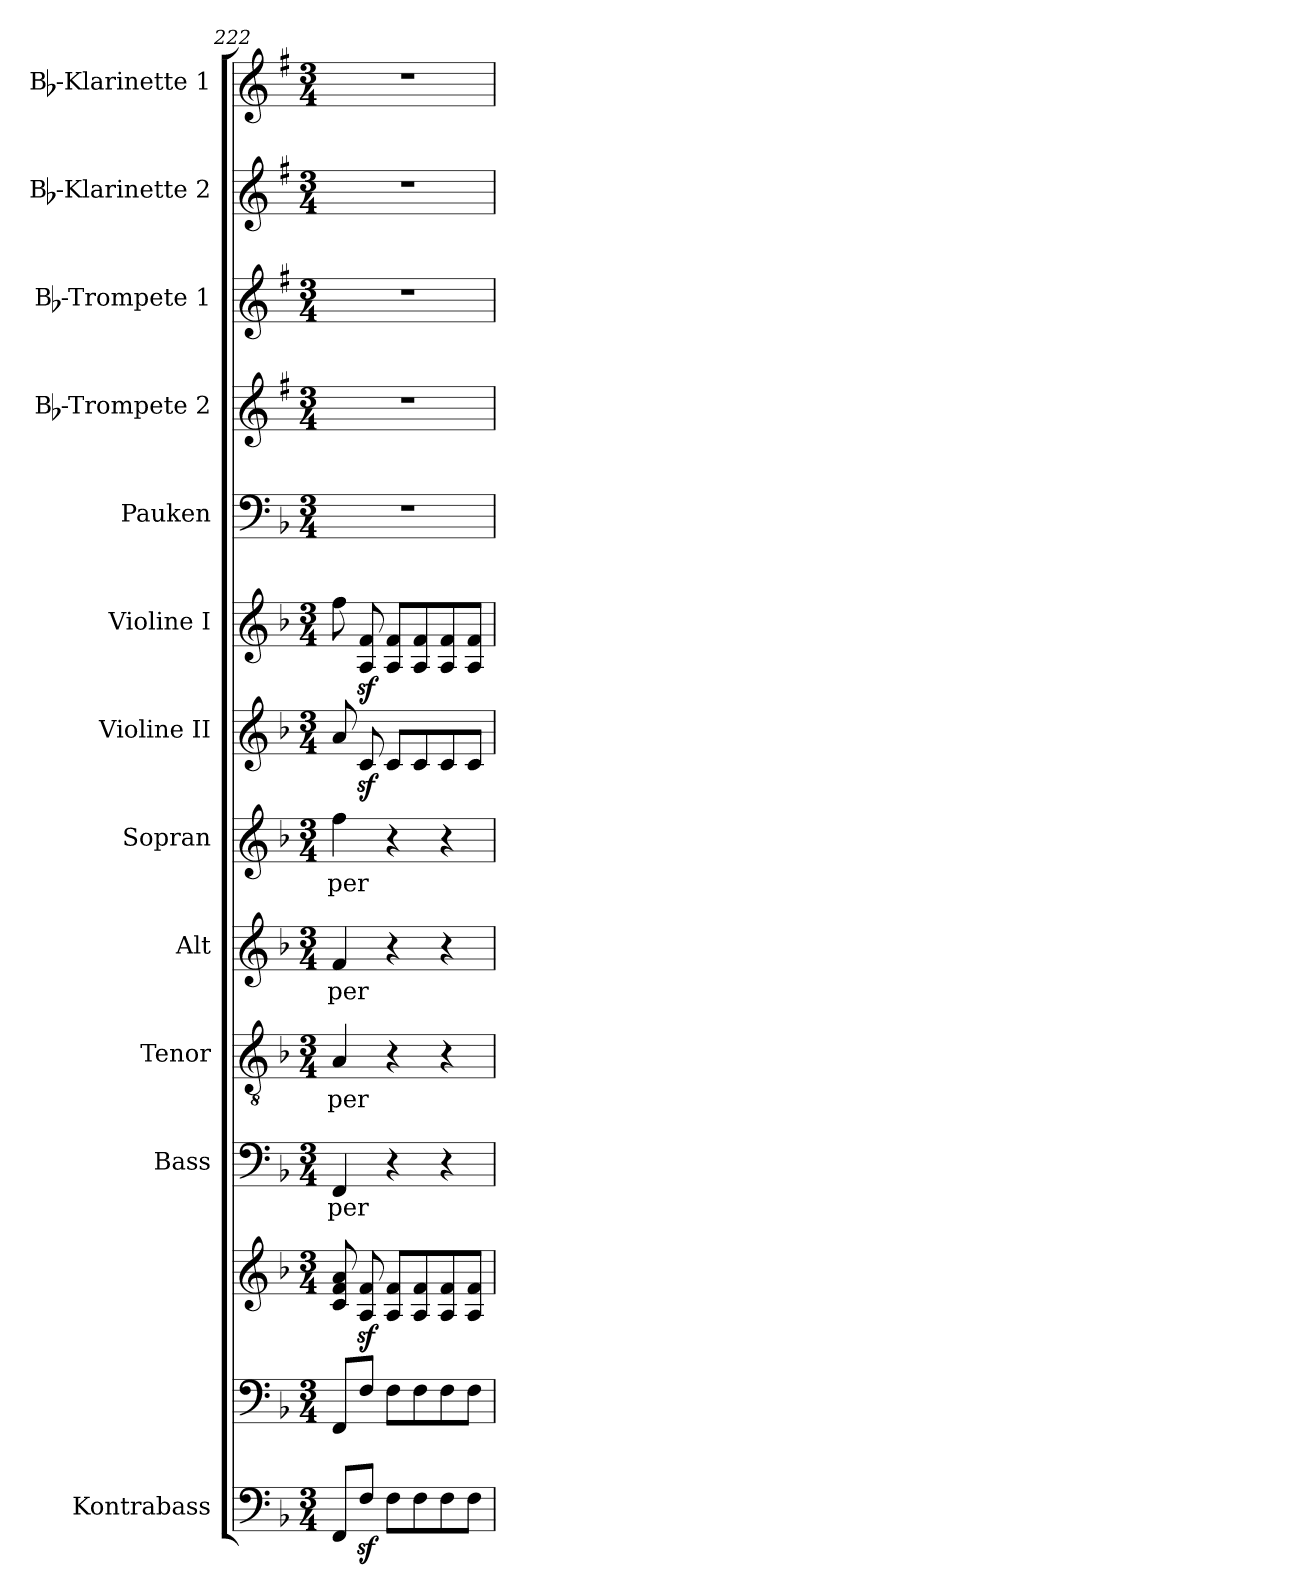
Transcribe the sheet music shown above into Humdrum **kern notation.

**kern	**kern	**kern	**kern	**text	**kern	**text	**kern	**text	**kern	**text	**kern	**kern	**kern	**kern	**kern	**kern	**kern
*part13	*part12	*part12	*part11	*part11	*part10	*part10	*part9	*part9	*part8	*part8	*part7	*part6	*part5	*part4	*part3	*part2	*part1
*staff14	*staff13	*staff12	*staff11	*staff11	*staff10	*staff10	*staff9	*staff9	*staff8	*staff8	*staff7	*staff6	*staff5	*staff4	*staff3	*staff2	*staff1
*I"Kontrabass	*	*	*I"Bass	*	*I"Tenor	*	*I"Alt	*	*I"Sopran	*	*I"Violine II	*I"Violine I	*I"Pauken	*I"Bb-Trompete 2	*I"Bb-Trompete 1	*I"Bb-Klarinette 2	*I"Bb-Klarinette 1
*I'Kb.	*	*	*I'B.	*	*I'T.	*	*I'A.	*	*I'S.	*	*I'Vl. II	*I'Vl. I	*I'Pk.	*I'Bb Trp. 2	*I'Bb Trp. 1	*I'Bb Kl. 2	*I'Bb Kl. 1
*clefF4	*clefF4	*clefG2	*clefF4	*	*clefGv2	*	*clefG2	*	*clefG2	*	*clefG2	*clefG2	*clefF4	*clefG2	*clefG2	*clefG2	*clefG2
*ITrd7c12	*	*	*	*	*	*	*	*	*	*	*	*	*	*ITrd1c2	*ITrd1c2	*ITrd1c2	*ITrd1c2
*k[b-]	*k[b-]	*k[b-]	*k[b-]	*	*k[b-]	*	*k[b-]	*	*k[b-]	*	*k[b-]	*k[b-]	*k[b-]	*k[b-]	*k[b-]	*k[b-]	*k[b-]
*F:	*F:	*F:	*F:	*	*F:	*	*F:	*	*F:	*	*F:	*F:	*F:	*F:	*F:	*F:	*F:
*M3/4	*M3/4	*M3/4	*M3/4	*	*M3/4	*	*M3/4	*	*M3/4	*	*M3/4	*M3/4	*M3/4	*M3/4	*M3/4	*M3/4	*M3/4
=222	=222	=222	=222	=222	=222	=222	=222	=222	=222	=222	=222	=222	=222	=222	=222	=222	=222
!	!	!	!	!LO:LY:b	!	!LO:LY:b	!	!LO:LY:b	!	!LO:LY:b	!	!	!	!	!	!	!
8FFF/L	8FF/L	8c/ 8f/ 8a/	4FF/	-per	4A/	-per	4f/	-per	4ff\	-per	8a/	8ff\	2.r	2.r	2.r	2.r	2.r
8FFz</J	8F/J	8A/z< 8f/z<	.	.	.	.	.	.	.	.	8cz</	8A/z< 8f/z<	.	.	.	.	.
8FF\L	8F\L	8A/ 8f/L	4r	.	4r	.	4r	.	4r	.	8c/L	8A/ 8f/L	.	.	.	.	.
8FF\	8F\	8A/ 8f/	.	.	.	.	.	.	.	.	8c/	8A/ 8f/	.	.	.	.	.
8FF\	8F\	8A/ 8f/	4r	.	4r	.	4r	.	4r	.	8c/	8A/ 8f/	.	.	.	.	.
8FF\J	8F\J	8A/ 8f/J	.	.	.	.	.	.	.	.	8c/J	8A/ 8f/J	.	.	.	.	.
=	=	=	=	=	=	=	=	=	=	=	=	=	=	=	=	=	=
*-	*-	*-	*-	*-	*-	*-	*-	*-	*-	*-	*-	*-	*-	*-	*-	*-	*-
